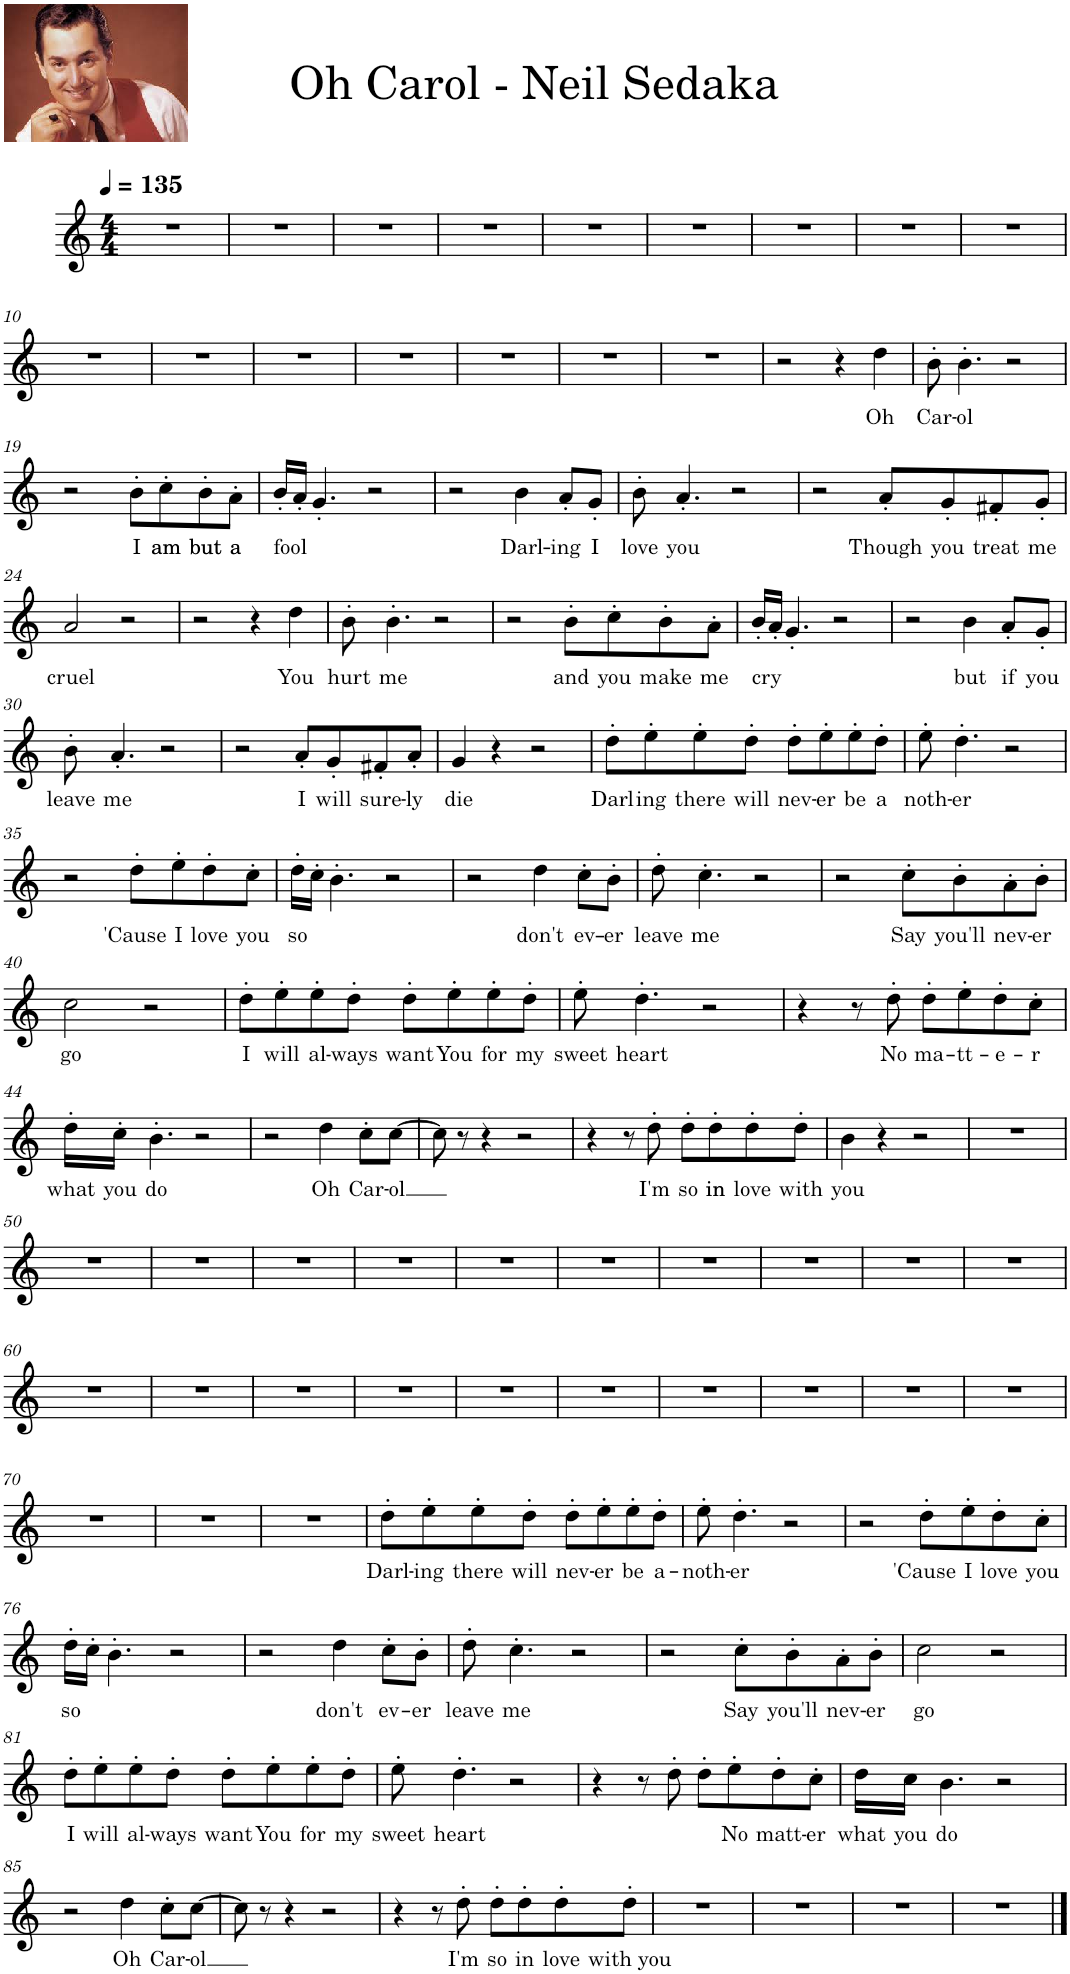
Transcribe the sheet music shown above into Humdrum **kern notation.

**kern	**text
*part1	*part1
*staff1	*staff1
*I"Acoustic Guitar, Vocal	*
*I'Guit.	*
*clefG2	*
*k[]	*
*M4/4	*
=1	=1
1r	.
=2	=2
1r	.
=3	=3
1r	.
=4	=4
1r	.
=5	=5
1r	.
=6	=6
1r	.
=7	=7
1r	.
=8	=8
1r	.
=9	=9
1r	.
!!LO:LB:g=z
=10	=10
1r	.
=11	=11
1r	.
=12	=12
1r	.
=13	=13
1r	.
=14	=14
1r	.
=15	=15
1r	.
=16	=16
1r	.
=17	=17
2r	.
4r	.
!	!LO:LY:b
4dd\	Oh
=18	=18
!	!LO:LY:b
8b'\	Car-
!	!LO:LY:b
4.b'\	-ol
2r	.
!!LO:LB:g=z
=19	=19
2r	.
!	!LO:LY:b
8b'\L	I
!	!LO:LY:b
8cc'\	am
!	!LO:LY:b
8b'\	but
!	!LO:LY:b
8a'\J	a
=20	=20
!	!LO:LY:b
16b'/LL	fool
16a'/JJ	.
4.g'/	.
2r	.
=21	=21
2r	.
!	!LO:LY:b
4b\	Darl-
!	!LO:LY:b
8a'/L	-ing
!	!LO:LY:b
8g'/J	I
=22	=22
!	!LO:LY:b
8b'\	love
!	!LO:LY:b
4.a'/	you
2r	.
=23	=23
2r	.
!	!LO:LY:b
8a'/L	Though
!	!LO:LY:b
8g'/	you
!	!LO:LY:b
8f#X'/	treat
!	!LO:LY:b
8g'/J	me
!!LO:LB:g=z
=24	=24
!	!LO:LY:b
2a/	cruel
2r	.
=25	=25
2r	.
4r	.
!	!LO:LY:b
4dd\	You
=26	=26
!	!LO:LY:b
8b'\	hurt
!	!LO:LY:b
4.b'\	me
2r	.
=27	=27
2r	.
!	!LO:LY:b
8b'\L	and
!	!LO:LY:b
8cc'\	you
!	!LO:LY:b
8b'\	make
!	!LO:LY:b
8a'\J	me
=28	=28
!	!LO:LY:b
16b'/LL	cry
16a'/JJ	.
4.g'/	.
2r	.
=29	=29
2r	.
!	!LO:LY:b
4b\	but
!	!LO:LY:b
8a'/L	if
!	!LO:LY:b
8g'/J	you
!!LO:LB:g=z
=30	=30
!	!LO:LY:b
8b'\	leave
!	!LO:LY:b
4.a'/	me
2r	.
=31	=31
2r	.
!	!LO:LY:b
8a'/L	I
!	!LO:LY:b
8g'/	will
!	!LO:LY:b
8f#X'/	sure-
!	!LO:LY:b
8a'/J	-ly
=32	=32
!	!LO:LY:b
4g/	die
4r	.
2r	.
=33	=33
!	!LO:LY:b
8dd'\L	Darl
!	!LO:LY:b
8ee'\	ing
!	!LO:LY:b
8ee'\	there
!	!LO:LY:b
8dd'\J	will
!	!LO:LY:b
8dd'\L	nev-
!	!LO:LY:b
8ee'\	-er
!	!LO:LY:b
8ee'\	be
!	!LO:LY:b
8dd'\J	a
=34	=34
!	!LO:LY:b
8ee'\	noth-
!	!LO:LY:b
4.dd'\	-er
2r	.
!!LO:LB:g=z
=35	=35
2r	.
!	!LO:LY:b
8dd'\L	'Cause
!	!LO:LY:b
8ee'\	I
!	!LO:LY:b
8dd'\	love
!	!LO:LY:b
8cc'\J	you
=36	=36
!	!LO:LY:b
16dd'\LL	so
16cc'\JJ	.
4.b'\	.
2r	.
=37	=37
2r	.
!	!LO:LY:b
4dd\	don't
!	!LO:LY:b
8cc'\L	ev-
!	!LO:LY:b
8b'\J	-er
=38	=38
!	!LO:LY:b
8dd'\	leave
!	!LO:LY:b
4.cc'\	me
2r	.
=39	=39
2r	.
!	!LO:LY:b
8cc'\L	Say
!	!LO:LY:b
8b'\	you'll
!	!LO:LY:b
8a'\	nev-
!	!LO:LY:b
8b'\J	-er
!!LO:LB:g=z
=40	=40
!	!LO:LY:b
2cc\	go
2r	.
=41	=41
!	!LO:LY:b
8dd'\L	I
!	!LO:LY:b
8ee'\	will
!	!LO:LY:b
8ee'\	al-
!	!LO:LY:b
8dd'\J	-ways
!	!LO:LY:b
8dd'\L	want
!	!LO:LY:b
8ee'\	You
!	!LO:LY:b
8ee'\	for
!	!LO:LY:b
8dd'\J	my
=42	=42
!	!LO:LY:b
8ee'\	sweet
!	!LO:LY:b
4.dd'\	heart
2r	.
=43	=43
4r	.
8r	.
!	!LO:LY:b
8dd'\	No
!	!LO:LY:b
8dd'\L	ma-
!	!LO:LY:b
8ee'\	-tt-
!	!LO:LY:b
8dd'\	-e-
!	!LO:LY:b
8cc'\J	-r
!!LO:LB:g=z
=44	=44
!	!LO:LY:b
16dd'\LL	what
!	!LO:LY:b
16cc'\JJ	you
!	!LO:LY:b
4.b'\	do
2r	.
=45	=45
2r	.
!	!LO:LY:b
4dd\	Oh
!	!LO:LY:b
8cc'\L	Car-
!	!LO:LY:b
[8cc\J	-ol
=46	=46
8cc\]	.
8r	.
4r	.
2r	.
=47	=47
4r	.
8r	.
!	!LO:LY:b
8dd'\	I'm
!	!LO:LY:b
8dd'\L	so
!	!LO:LY:b
8dd'\	in
!	!LO:LY:b
8dd'\	love
!	!LO:LY:b
8dd'\J	with
=48	=48
!	!LO:LY:b
4b\	you
4r	.
2r	.
=49	=49
1r	.
!!LO:LB:g=z
=50	=50
1r	.
=51	=51
1r	.
=52	=52
1r	.
=53	=53
1r	.
=54	=54
1r	.
=55	=55
1r	.
=56	=56
1r	.
=57	=57
1r	.
=58	=58
1r	.
=59	=59
1r	.
!!LO:LB:g=z
=60	=60
1r	.
=61	=61
1r	.
=62	=62
1r	.
=63	=63
1r	.
=64	=64
1r	.
=65	=65
1r	.
=66	=66
1r	.
=67	=67
1r	.
=68	=68
1r	.
=69	=69
1r	.
!!LO:LB:g=z
=70	=70
1r	.
=71	=71
1r	.
=72	=72
1r	.
=73	=73
!	!LO:LY:b
8dd'\L	Darl-
!	!LO:LY:b
8ee'\	-ing
!	!LO:LY:b
8ee'\	there
!	!LO:LY:b
8dd'\J	will
!	!LO:LY:b
8dd'\L	nev-
!	!LO:LY:b
8ee'\	-er
!	!LO:LY:b
8ee'\	be
!	!LO:LY:b
8dd'\J	a-
=74	=74
!	!LO:LY:b
8ee'\	-noth-
!	!LO:LY:b
4.dd'\	-er
2r	.
=75	=75
2r	.
!	!LO:LY:b
8dd'\L	'Cause
!	!LO:LY:b
8ee'\	I
!	!LO:LY:b
8dd'\	love
!	!LO:LY:b
8cc'\J	you
!!LO:LB:g=z
=76	=76
!	!LO:LY:b
16dd'\LL	so
16cc'\JJ	.
4.b'\	.
2r	.
=77	=77
2r	.
!	!LO:LY:b
4dd\	don't
!	!LO:LY:b
8cc'\L	ev-
!	!LO:LY:b
8b'\J	-er
=78	=78
!	!LO:LY:b
8dd'\	leave
!	!LO:LY:b
4.cc'\	me
2r	.
=79	=79
2r	.
!	!LO:LY:b
8cc'\L	Say
!	!LO:LY:b
8b'\	you'll
!	!LO:LY:b
8a'\	nev-
!	!LO:LY:b
8b'\J	-er
=80	=80
!	!LO:LY:b
2cc\	go
2r	.
!!LO:LB:g=z
=81	=81
!	!LO:LY:b
8dd'\L	I
!	!LO:LY:b
8ee'\	will
!	!LO:LY:b
8ee'\	al-
!	!LO:LY:b
8dd'\J	-ways
!	!LO:LY:b
8dd'\L	want
!	!LO:LY:b
8ee'\	You
!	!LO:LY:b
8ee'\	for
!	!LO:LY:b
8dd'\J	my
=82	=82
!	!LO:LY:b
8ee'\	sweet
!	!LO:LY:b
4.dd'\	heart
2r	.
=83	=83
4r	.
8r	.
8dd'\	.
8dd'\L	.
!	!LO:LY:b
8ee'\	No
!	!LO:LY:b
8dd'\	matt-
!	!LO:LY:b
8cc'\J	-er
=84	=84
!	!LO:LY:b
16dd\LL	what
!	!LO:LY:b
16cc\JJ	you
!	!LO:LY:b
4.b\	do
2r	.
!!LO:LB:g=z
=85	=85
2r	.
!	!LO:LY:b
4dd\	Oh
!	!LO:LY:b
8cc'\L	Car-
!	!LO:LY:b
[8cc\J	-ol
=86	=86
8cc\]	.
8r	.
4r	.
2r	.
=87	=87
4r	.
8r	.
!	!LO:LY:b
8dd'\	I'm
!	!LO:LY:b
8dd'\L	so
!	!LO:LY:b
8dd'\	in
!	!LO:LY:b
8dd'\	love
!	!LO:LY:b
8dd'\J	with you
=88	=88
1r	.
=89	=89
1r	.
=90	=90
1r	.
=91	=91
1r	.
==	==
*-	*-
